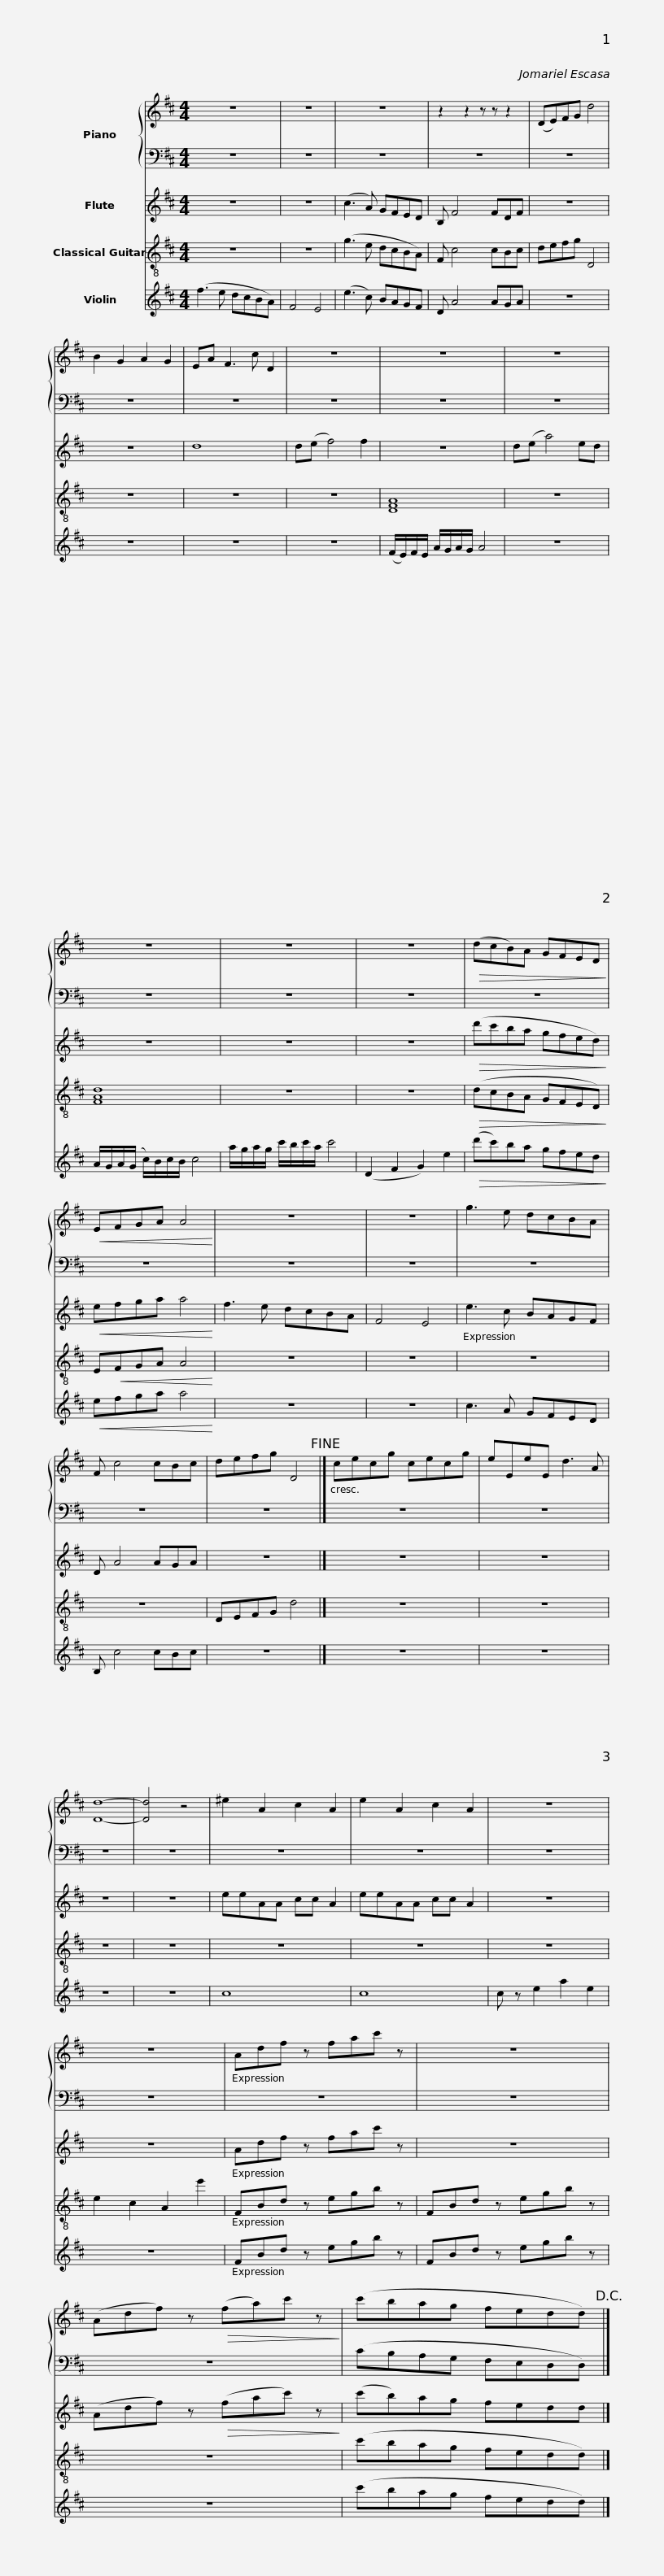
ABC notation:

X:1
%%score { 1 | 2 } 3 4 5
L:1/8
M:4/4
I:linebreak $
K:D
V:1 treble
V:2 bass
V:3 treble
V:4 treble-8
V:5 treble
V:1
 z8 | z8 | z8 | z2 z2 z z z2 | (DE)FG d4 | %5
 B2 G2 A2 G2 |$ EA F3 c D2 | z8 | z8 | z8 | %10
 z8 |$ z8 | z8 |!>(! (dcB)A GFED!>)! |!<(! EFGA A4!<)! | %15
 z8 | z8 |$[K:D] g3 e dcBA | F c4 cBc | defg D4!fine! |] %20
 cecg cecg | eEeE d3 A | [Dd]8- | [Dd]4 z4 |$ ^e2 A2 c2 A2 | %25
 e2 A2 c2 A2 | z8 | z8 | Adf z fac' z | z8 |$ %30
 (Adf) z!>(! (fa)c' z!>)! | (c'bag fedd)!D.C.! |] %32
V:2
 z8 | z8 | z8 | z8 | z8 | %5
 z8 |$ z8 | z8 | z8 | z8 | %10
 z8 |$ z8 | z8 | z8 | z8 | %15
 z8 | z8 |$[K:D] z8 | z8 | z8 |] %20
 z8 | z8 | z8 | z8 |$ z8 | %25
 z8 | z8 | z8 | z8 | z8 |$ %30
 z8 | (CB,A,G, F,E,D,D,) |] %32
V:3
 z8 | z8 | (c3 A) GFED | B, F4 FDF | z8 | %5
 z8 |$ d8 | d(e f4) f2 | z8 | d(e a4) ed | %10
 z8 |$ z8 | z8 |!>(! (d'c'ba gfed)!>)! |!<(! efga a4!<)! | %15
 f3 e dcBA | F4 E4 |$[K:D] e3 c BAGF | D A4 AGA | z8 |] %20
 z8 | z8 | z8 | z8 |$ eeAA cc A2 | %25
 eeAA cc A2 | z8 | z8 | Adf z fac' z | z8 |$ %30
 (Adf) z!>(! (fac') z!>)! | (c'b)ag fedd |] %32
V:4
 z8 | z8 | (g3 e dcBA) | F c4 cBc | defg D4 | %5
 z8 |$ z8 | z8 | [DFA]8 | z8 | %10
 [FAd]8 |$ z8 | z8 |!>(! (dcBA GFED)!>)! | E!<(!FGA A4!<)! | %15
 z8 | z8 |$[K:D] z8 | z8 | DEFG d4 |] %20
 z8 | z8 | z8 | z8 |$ z8 | %25
 z8 | z8 | e2 c2 A2 e'2 | FBd z egb z | FBd z egb z |$ %30
 z8 | (c'bag fedd) |] %32
V:5
 (f3 e dcBA) | F4 E4 | (e3 c) BAGF | D A4 AGA | z8 | %5
 z8 |$ z8 | z8 | (F/E/)F/E/ A/G/A/G/ A4 | z8 | %10
 A/G/A/(G/ c/)B/c/B/ c4 |$ a/g/a/g/ c'/b/c'/a/ c'4 | (D2 F2 G2) e2 |!>(! (d'c')ba gfed!>)! |!<(! efga a4!<)! | %15
 z8 | z8 |$[K:D] c3 A GFED | B, c4 cBc | z8 |] %20
 z8 | z8 | z8 | z8 |$ c8 | %25
 c8 | c z e2 a2 e2 | z8 | FBd z egb z | FBd z egb z |$ %30
 z8 | (c'bag fedd) |] %32
